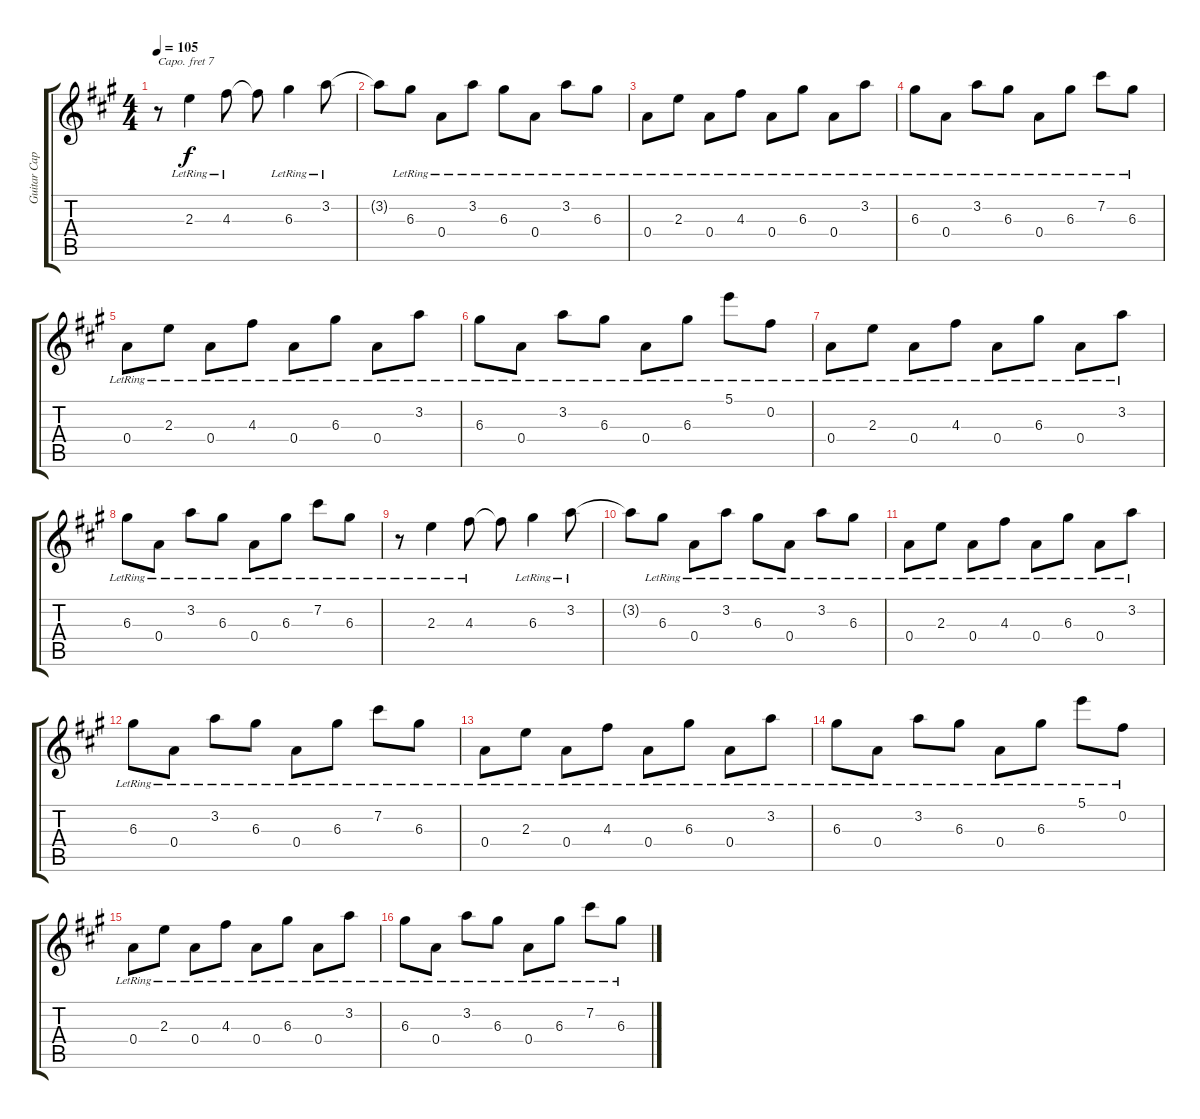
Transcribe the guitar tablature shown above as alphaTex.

\track ("Guitar Capo 7" "Guitar Cap") {instrument electricguitarjazz}
\staff {score tabs}
\capo 7
\tuning (E4 B3 G3 D3 A2 E2) {hide}
\ts (4 4)
\tempo 105
\clef g2
\ks a
r.8{dy f} 2.3{lr}.4 4.3{lr}.8 4.3{t}.8 6.3{lr}.4 3.2{lr}.8 |
3.2{t}.8 6.3{lr}.8 0.4{lr}.8 3.2{lr}.8 6.3{lr}.8 0.4{lr}.8 3.2{lr}.8 6.3{lr}.8 |
0.4{lr}.8 2.3{lr}.8 0.4{lr}.8 4.3{lr}.8 0.4{lr}.8 6.3{lr}.8 0.4{lr}.8 3.2{lr}.8 |
6.3{lr}.8 0.4{lr}.8 3.2{lr}.8 6.3{lr}.8 0.4{lr}.8 6.3{lr}.8 7.2{lr}.8 6.3{lr}.8 |
0.4{lr}.8 2.3{lr}.8 0.4{lr}.8 4.3{lr}.8 0.4{lr}.8 6.3{lr}.8 0.4{lr}.8 3.2{lr}.8 |
6.3{lr}.8 0.4{lr}.8 3.2{lr}.8 6.3{lr}.8 0.4{lr}.8 6.3{lr}.8 5.1{lr}.8 0.2{lr}.8 |
0.4{lr}.8 2.3{lr}.8 0.4{lr}.8 4.3{lr}.8 0.4{lr}.8 6.3{lr}.8 0.4{lr}.8 3.2{lr}.8 |
6.3{lr}.8 0.4{lr}.8 3.2{lr}.8 6.3{lr}.8 0.4{lr}.8 6.3{lr}.8 7.2{lr}.8 6.3{lr}.8 |
r.8 2.3{lr}.4 4.3{lr}.8 4.3{t}.8 6.3{lr}.4 3.2{lr}.8 |
3.2{t}.8 6.3{lr}.8 0.4{lr}.8 3.2{lr}.8 6.3{lr}.8 0.4{lr}.8 3.2{lr}.8 6.3{lr}.8 |
0.4{lr}.8 2.3{lr}.8 0.4{lr}.8 4.3{lr}.8 0.4{lr}.8 6.3{lr}.8 0.4{lr}.8 3.2{lr}.8 |
6.3{lr}.8 0.4{lr}.8 3.2{lr}.8 6.3{lr}.8 0.4{lr}.8 6.3{lr}.8 7.2{lr}.8 6.3{lr}.8 |
0.4{lr}.8 2.3{lr}.8 0.4{lr}.8 4.3{lr}.8 0.4{lr}.8 6.3{lr}.8 0.4{lr}.8 3.2{lr}.8 |
6.3{lr}.8 0.4{lr}.8 3.2{lr}.8 6.3{lr}.8 0.4{lr}.8 6.3{lr}.8 5.1{lr}.8 0.2{lr}.8 |
0.4{lr}.8 2.3{lr}.8 0.4{lr}.8 4.3{lr}.8 0.4{lr}.8 6.3{lr}.8 0.4{lr}.8 3.2{lr}.8 |
6.3{lr}.8 0.4{lr}.8 3.2{lr}.8 6.3{lr}.8 0.4{lr}.8 6.3{lr}.8 7.2{lr}.8 6.3{lr}.8
